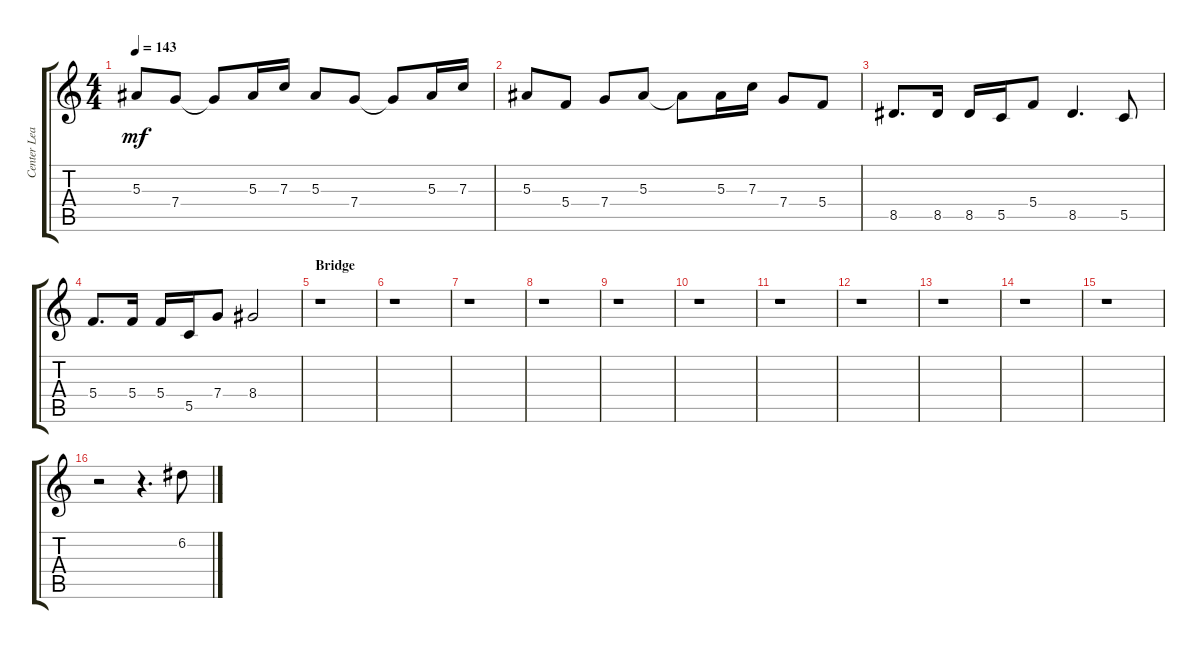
\track ("Center Lead 2" "Center Lea") {instrument overdrivenguitar}
\staff {score tabs}
\tuning (D4 A3 F3 C3 G2 C2) {hide}
\ts (4 4)
\tempo 143
\clef g2
\ks aminor
5.3.8{dy mf} 7.4.8 7.4{t}.8 5.3.16 7.3.16 5.3.8 7.4.8 7.4{t}.8 5.3.16 7.3.16 |
5.3.8 5.4.8 7.4.8 5.3.8 5.3{t}.8 5.3.16 7.3.16 7.4.8 5.4.8 |
8.5.8{d} 8.5.16 8.5.16 5.5.16 5.4.8 8.5.4{d} 5.5.8 |
5.4.8{d} 5.4.16 5.4.16 5.5.16 7.4.8 8.4.2 |
\section ("" "Bridge")
r.1 |
r.1 |
r.1 |
r.1 |
r.1 |
r.1 |
r.1 |
r.1 |
r.1 |
r.1 |
r.1 |
r.2 r.4{d} 6.2.8
